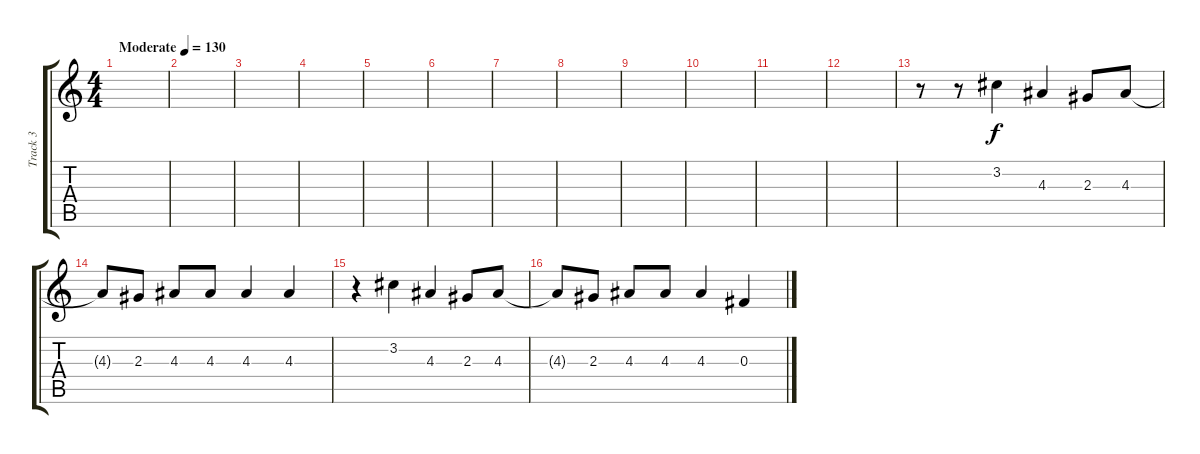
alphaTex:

\track ("Track 3" "Track 3") {instrument acousticguitarsteel}
\staff {score tabs}
\tuning (Eb4 Bb3 Gb3 Db3 Ab2 Eb2) {hide}
\ts (4 4)
\tempo (130 "Moderate")
\clef g2
\ks c
|
|
|
|
|
|
|
|
|
|
|
|
r.8 r.8 3.2.4 4.3.4 2.3.8 4.3.8 |
4.3{t}.8 2.3.8 4.3.8 4.3.8 4.3.4 4.3.4 |
r.4 3.2.4 4.3.4 2.3.8 4.3.8 |
4.3{t}.8 2.3.8 4.3.8 4.3.8 4.3.4 0.3.4
